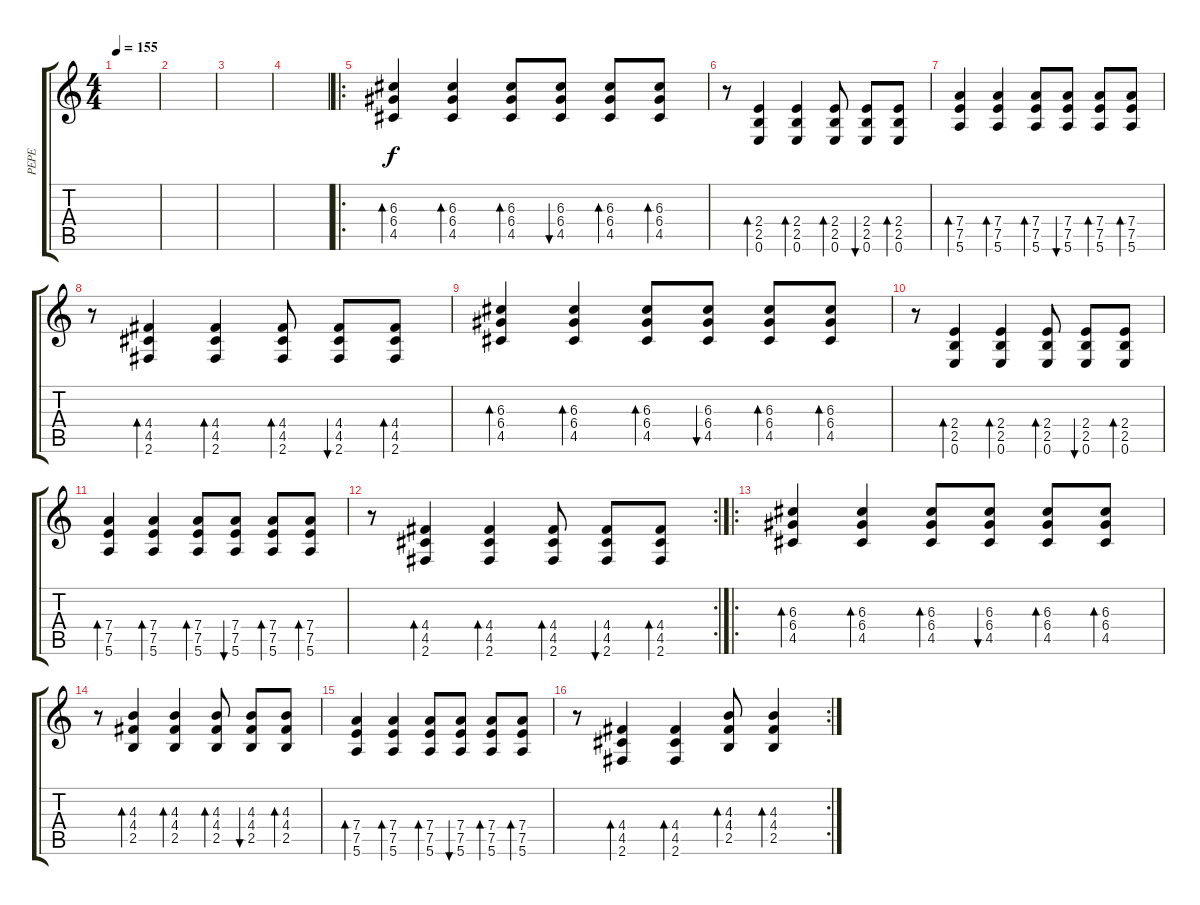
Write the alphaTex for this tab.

\track ("PEPE " "PEPE ") {instrument distortionguitar}
\staff {score tabs}
\tuning (E4 B3 G3 D3 A2 E2) {hide}
\ts (4 4)
\tempo 155
\clef g2
\ks c
|
|
|
|
\ro
(6.3 6.4 4.5).4{bd 60} (6.3 6.4 4.5).4{bd 60} (6.3 6.4 4.5).8{bd 60} (6.3 6.4 4.5).8{bu 60} (6.3 6.4 4.5).8{bd 60} (6.3 6.4 4.5).8{bd 60} |
r.8 (2.4 2.5 0.6).4{bd 60} (2.4 2.5 0.6).4{bd 60} (2.4 2.5 0.6).8{bd 60} (2.4 2.5 0.6).8{bu 60} (2.4 2.5 0.6).8{bd 60} |
(7.4 7.5 5.6).4{bd 60} (7.4 7.5 5.6).4{bd 60} (7.4 7.5 5.6).8{bd 60} (7.4 7.5 5.6).8{bu 60} (7.4 7.5 5.6).8{bd 60} (7.4 7.5 5.6).8{bd 60} |
r.8 (4.4 4.5 2.6).4{bd 60} (4.4 4.5 2.6).4{bd 60} (4.4 4.5 2.6).8{bd 60} (4.4 4.5 2.6).8{bu 60} (4.4 4.5 2.6).8{bd 60} |
(6.3 6.4 4.5).4{bd 60} (6.3 6.4 4.5).4{bd 60} (6.3 6.4 4.5).8{bd 60} (6.3 6.4 4.5).8{bu 60} (6.3 6.4 4.5).8{bd 60} (6.3 6.4 4.5).8{bd 60} |
r.8 (2.4 2.5 0.6).4{bd 60} (2.4 2.5 0.6).4{bd 60} (2.4 2.5 0.6).8{bd 60} (2.4 2.5 0.6).8{bu 60} (2.4 2.5 0.6).8{bd 60} |
(7.4 7.5 5.6).4{bd 60} (7.4 7.5 5.6).4{bd 60} (7.4 7.5 5.6).8{bd 60} (7.4 7.5 5.6).8{bu 60} (7.4 7.5 5.6).8{bd 60} (7.4 7.5 5.6).8{bd 60} |
\rc 2
r.8 (4.4 4.5 2.6).4{bd 60} (4.4 4.5 2.6).4{bd 60} (4.4 4.5 2.6).8{bd 60} (4.4 4.5 2.6).8{bu 60} (4.4 4.5 2.6).8{bd 60} |
\ro
(6.3 6.4 4.5).4{bd 60} (6.3 6.4 4.5).4{bd 60} (6.3 6.4 4.5).8{bd 60} (6.3 6.4 4.5).8{bu 60} (6.3 6.4 4.5).8{bd 60} (6.3 6.4 4.5).8{bd 60} |
r.8 (4.3 4.4 2.5).4{bd 60} (4.3 4.4 2.5).4{bd 60} (4.3 4.4 2.5).8{bd 60} (4.3 4.4 2.5).8{bu 60} (4.3 4.4 2.5).8{bd 60} |
(7.4 7.5 5.6).4{bd 60} (7.4 7.5 5.6).4{bd 60} (7.4 7.5 5.6).8{bd 60} (7.4 7.5 5.6).8{bu 60} (7.4 7.5 5.6).8{bd 60} (7.4 7.5 5.6).8{bd 60} |
\rc 2
r.8 (4.4 4.5 2.6).4{bd 60} (4.4 4.5 2.6).4{bd 60} (4.3 4.4 2.5).8{bd 60} (4.3 4.4 2.5).4{bd 60}
